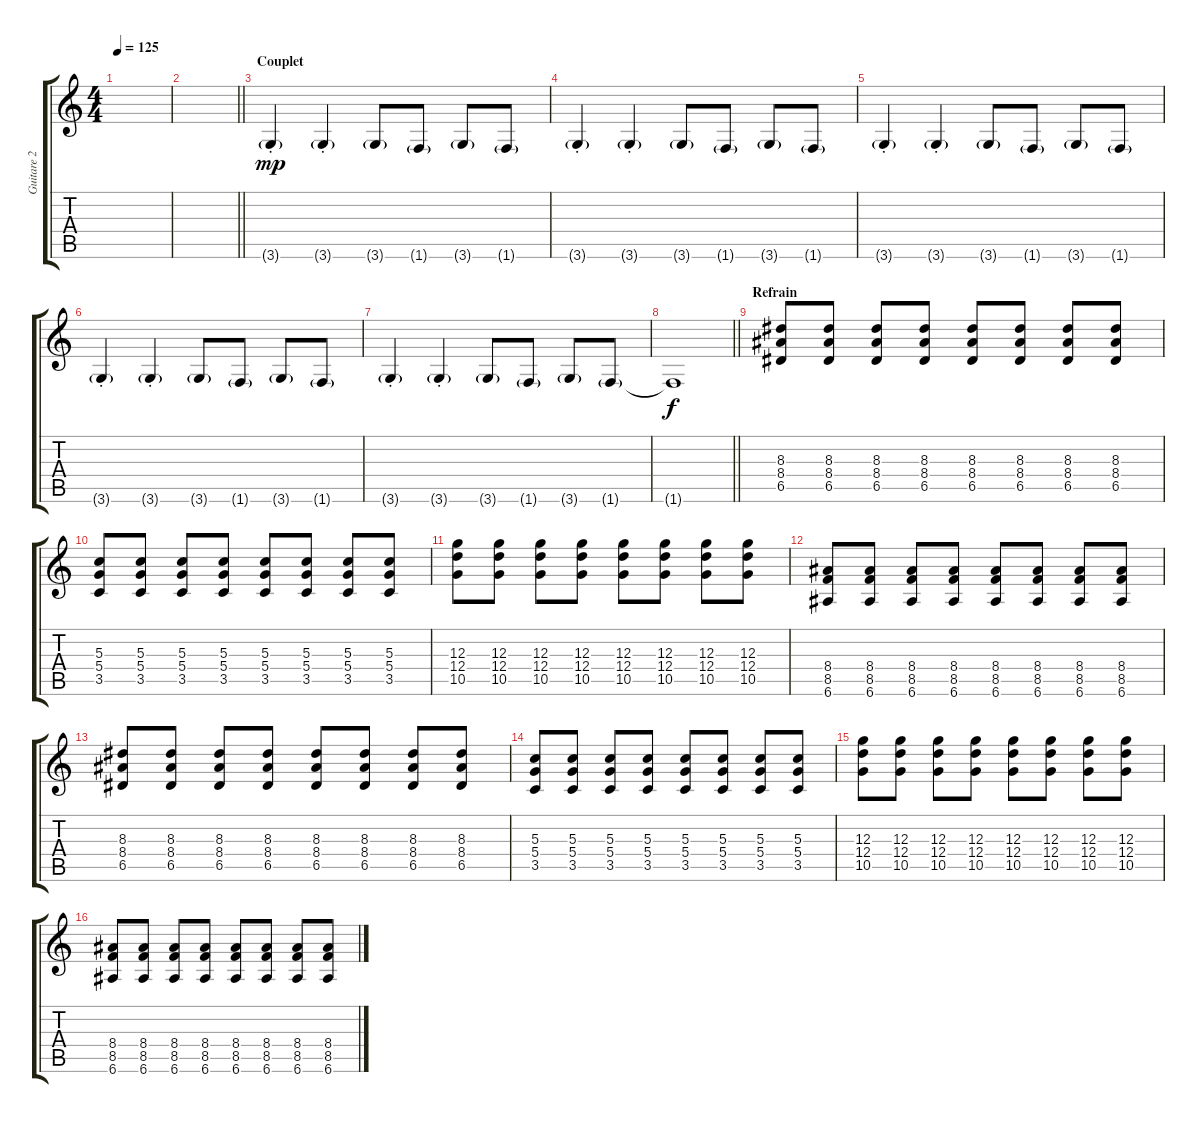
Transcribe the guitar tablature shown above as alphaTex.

\track ("Guitare 2" "Guitare 2") {instrument distortionguitar}
\staff {score tabs}
\tuning (E4 B3 G3 D3 A2 E2) {hide}
\ts (4 4)
\tempo 125
\clef g2
\ks c
|
\barLineRight lightlight
|
\section ("" "Couplet")
3.6{g st}.4{dy mp} 3.6{g st}.4 3.6{g}.8 1.6{g}.8 3.6{g}.8 1.6{g}.8 |
3.6{g st}.4 3.6{g st}.4 3.6{g}.8 1.6{g}.8 3.6{g}.8 1.6{g}.8 |
3.6{g st}.4 3.6{g st}.4 3.6{g}.8 1.6{g}.8 3.6{g}.8 1.6{g}.8 |
3.6{g st}.4 3.6{g st}.4 3.6{g}.8 1.6{g}.8 3.6{g}.8 1.6{g}.8 |
3.6{g st}.4 3.6{g st}.4 3.6{g}.8 1.6{g}.8 3.6{g}.8 1.6{g}.8 |
\barLineRight lightlight
1.6{t}.1{dy f} |
\section ("" "Refrain")
(8.3 8.4 6.5).8 (8.3 8.4 6.5).8 (8.3 8.4 6.5).8 (8.3 8.4 6.5).8 (8.3 8.4 6.5).8 (8.3 8.4 6.5).8 (8.3 8.4 6.5).8 (8.3 8.4 6.5).8 |
(5.3 5.4 3.5).8 (5.3 5.4 3.5).8 (5.3 5.4 3.5).8 (5.3 5.4 3.5).8 (5.3 5.4 3.5).8 (5.3 5.4 3.5).8 (5.3 5.4 3.5).8 (5.3 5.4 3.5).8 |
(12.3 12.4 10.5).8 (12.3 12.4 10.5).8 (12.3 12.4 10.5).8 (12.3 12.4 10.5).8 (12.3 12.4 10.5).8 (12.3 12.4 10.5).8 (12.3 12.4 10.5).8 (12.3 12.4 10.5).8 |
(8.4 8.5 6.6).8 (8.4 8.5 6.6).8 (8.4 8.5 6.6).8 (8.4 8.5 6.6).8 (8.4 8.5 6.6).8 (8.4 8.5 6.6).8 (8.4 8.5 6.6).8 (8.4 8.5 6.6).8 |
(8.3 8.4 6.5).8 (8.3 8.4 6.5).8 (8.3 8.4 6.5).8 (8.3 8.4 6.5).8 (8.3 8.4 6.5).8 (8.3 8.4 6.5).8 (8.3 8.4 6.5).8 (8.3 8.4 6.5).8 |
(5.3 5.4 3.5).8 (5.3 5.4 3.5).8 (5.3 5.4 3.5).8 (5.3 5.4 3.5).8 (5.3 5.4 3.5).8 (5.3 5.4 3.5).8 (5.3 5.4 3.5).8 (5.3 5.4 3.5).8 |
(12.3 12.4 10.5).8 (12.3 12.4 10.5).8 (12.3 12.4 10.5).8 (12.3 12.4 10.5).8 (12.3 12.4 10.5).8 (12.3 12.4 10.5).8 (12.3 12.4 10.5).8 (12.3 12.4 10.5).8 |
(8.4 8.5 6.6).8 (8.4 8.5 6.6).8 (8.4 8.5 6.6).8 (8.4 8.5 6.6).8 (8.4 8.5 6.6).8 (8.4 8.5 6.6).8 (8.4 8.5 6.6).8 (8.4 8.5 6.6).8
